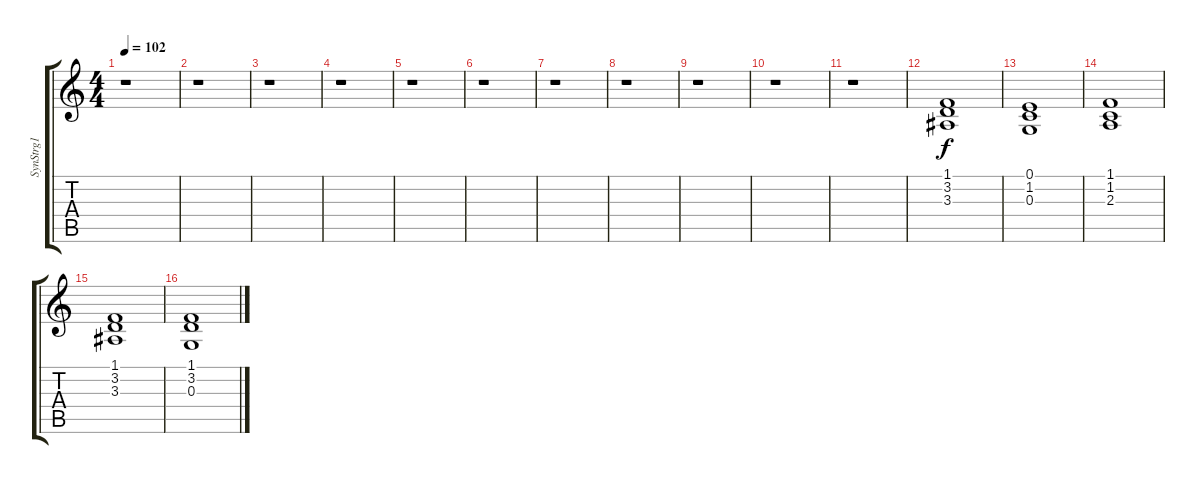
\track ("SynStrg1" "SynStrg1") {instrument synthstrings1}
\staff {score tabs}
\tuning (E4 B3 G3 D3 A2 E2) {hide}
\ts (4 4)
\tempo 102
\clef g2
\ks c
r.1{dy f} |
r.1 |
r.1 |
r.1 |
r.1 |
r.1 |
r.1 |
r.1 |
r.1 |
r.1 |
r.1 |
(1.1 3.2 3.3).1 |
(0.1 1.2 0.3).1 |
(1.1 1.2 2.3).1 |
(1.1 3.2 3.3).1 |
(1.1 3.2 0.3).1
